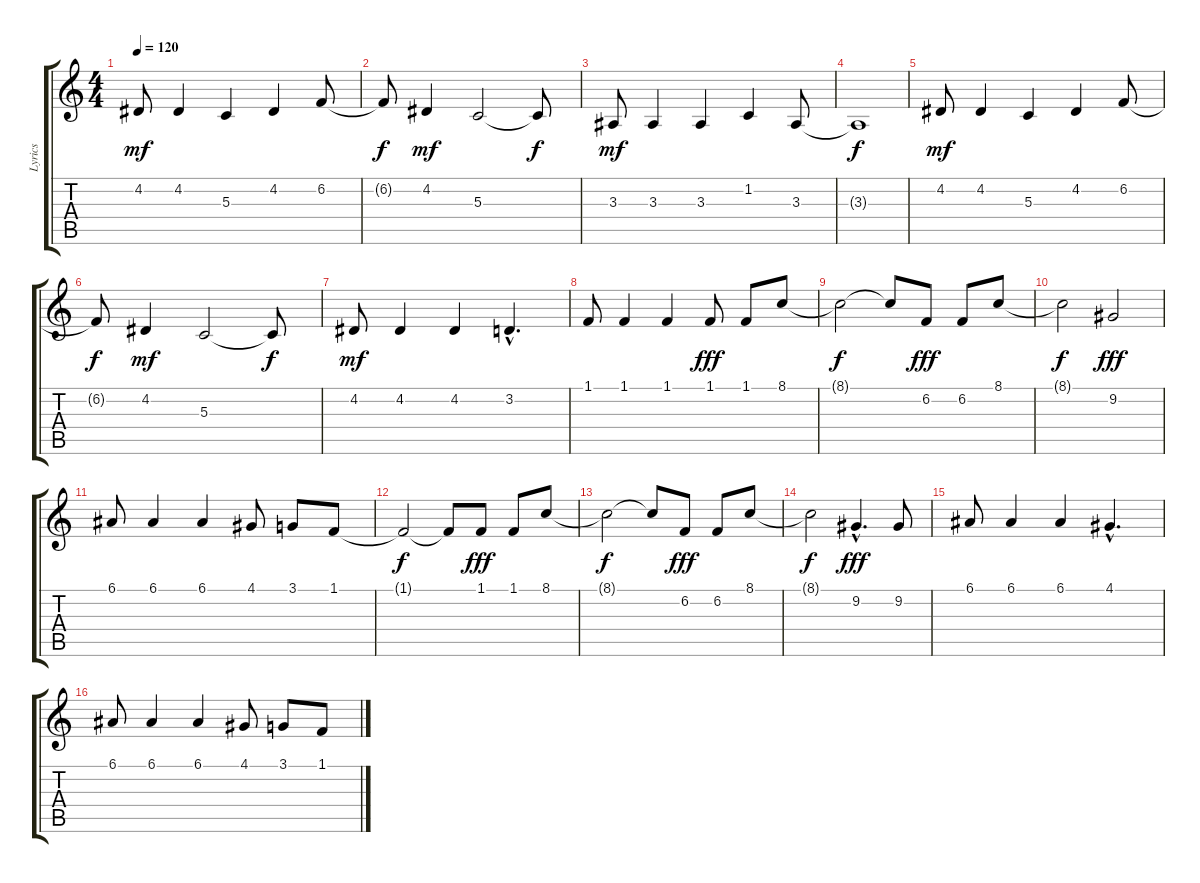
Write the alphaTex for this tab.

\track ("Lyrics" "Lyrics") {instrument lead2sawtooth}
\staff {score tabs}
\tuning (E4 B3 G3 D3 A2 E2) {hide}
\ts (4 4)
\tempo 120
\clef g2
\ks c
4.2.8{dy mf} 4.2.4 5.3.4 4.2.4 6.2.8 |
6.2{t}.8{dy f} 4.2.4{dy mf} 5.3.2 5.3{t}.8{dy f} |
3.3.8{dy mf} 3.3.4 3.3.4 1.2.4 3.3.8 |
3.3{t}.1{dy f} |
4.2.8{dy mf} 4.2.4 5.3.4 4.2.4 6.2.8 |
6.2{t}.8{dy f} 4.2.4{dy mf} 5.3.2 5.3{t}.8{dy f} |
4.2.8{dy mf} 4.2.4 4.2.4 3.2{hac}.4{d} |
1.1.8 1.1.4 1.1.4 1.1.8{dy fff} 1.1.8 8.1.8 |
8.1{t}.2{dy f} 8.1{t}.8 6.2.8{dy fff} 6.2.8 8.1.8 |
8.1{t}.2{dy f} 9.2.2{dy fff} |
6.1.8 6.1.4 6.1.4 4.1.8 3.1.8 1.1.8 |
1.1{t}.2{dy f} 1.1{t}.8 1.1.8{dy fff} 1.1.8 8.1.8 |
8.1{t}.2{dy f} 8.1{t}.8 6.2.8{dy fff} 6.2.8 8.1.8 |
8.1{t}.2{dy f} 9.2{hac}.4{d dy fff} 9.2.8 |
6.1.8 6.1.4 6.1.4 4.1{hac}.4{d} |
6.1.8 6.1.4 6.1.4 4.1.8 3.1.8 1.1.8
